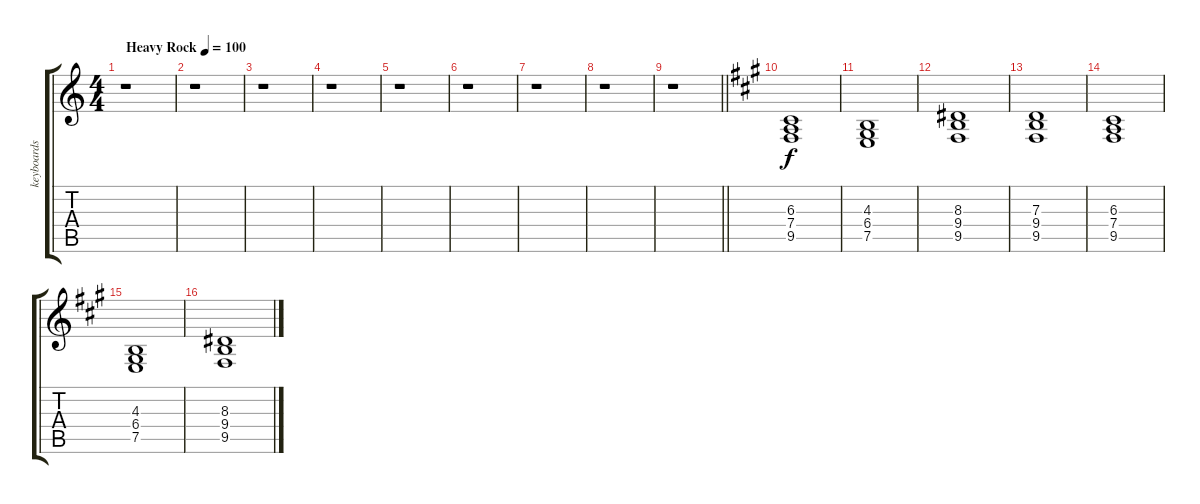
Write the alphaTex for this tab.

\track ("keyboards" "keyboards") {instrument lead8bassandlead}
\staff {score tabs}
\tuning (E4 B3 G3 D3 A2 E2) {hide}
\ts (4 4)
\tempo (100 "Heavy Rock")
\clef g2
\ks c
r.1{dy f instrument lead8bassandlead} |
r.1 |
r.1 |
r.1 |
r.1 |
r.1 |
r.1 |
r.1 |
\barLineRight lightlight
r.1 |
\ks f#minor
(6.3 7.4 9.5).1 |
(4.3 6.4 7.5).1 |
(8.3 9.4 9.5).1 |
(7.3 9.4 9.5).1 |
(6.3 7.4 9.5).1 |
(4.3 6.4 7.5).1 |
(8.3 9.4 9.5).1
